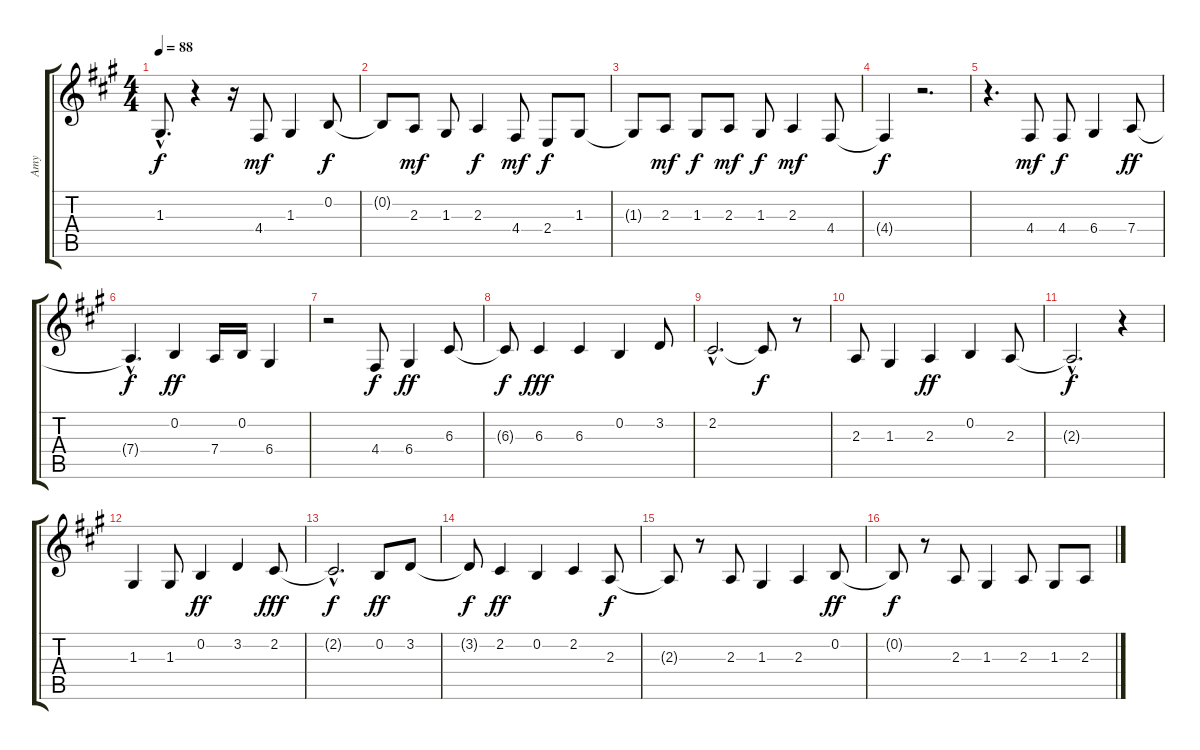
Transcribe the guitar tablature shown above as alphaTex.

\track ("Amy" "Amy") {instrument lead2sawtooth}
\staff {score tabs}
\tuning (E4 B3 G3 D3 A2 E2) {hide}
\ts (4 4)
\tempo 88
\clef g2
\ks f#minor
1.3{hac t}.8{d dy f} r.4 r.16 4.4.8{dy mf} 1.3.4 0.2.8{dy f} |
0.2{t}.8 2.3.8{dy mf} 1.3.8 2.3.4{dy f} 4.4.8{dy mf} 2.4.8{dy f} 1.3.8 |
1.3{t}.8 2.3.8{dy mf} 1.3.8{dy f} 2.3.8{dy mf} 1.3.8{dy f} 2.3.4{dy mf} 4.4.8 |
4.4{t}.4{dy f} r.2{d} |
r.4{d} 4.4.8{dy mf} 4.4.8{dy f} 6.4.4 7.4.8{dy ff} |
7.4{hac t}.4{d dy f} 0.2.4{dy ff} 7.4.16 0.2.16 6.4.4 |
r.2 4.4.8{dy f} 6.4.4{dy ff} 6.3.8 |
6.3{t}.8{dy f} 6.3.4{dy fff} 6.3.4 0.2.4 3.2.8 |
2.2{hac}.2{d} 2.2{t}.8{dy f} r.8 |
2.3.8 1.3.4 2.3.4{dy ff} 0.2.4 2.3.8 |
2.3{hac t}.2{d dy f} r.4 |
1.3.4 1.3.8 0.2.4{dy ff} 3.2.4 2.2.8{dy fff} |
2.2{hac t}.2{d dy f} 0.2.8{dy ff} 3.2.8 |
3.2{t}.8{dy f} 2.2.4{dy ff} 0.2.4 2.2.4 2.3.8{dy f} |
2.3{t}.8 r.8 2.3.8 1.3.4 2.3.4 0.2.8{dy ff} |
0.2{t}.8{dy f} r.8 2.3.8 1.3.4 2.3.8 1.3.8 2.3.8
